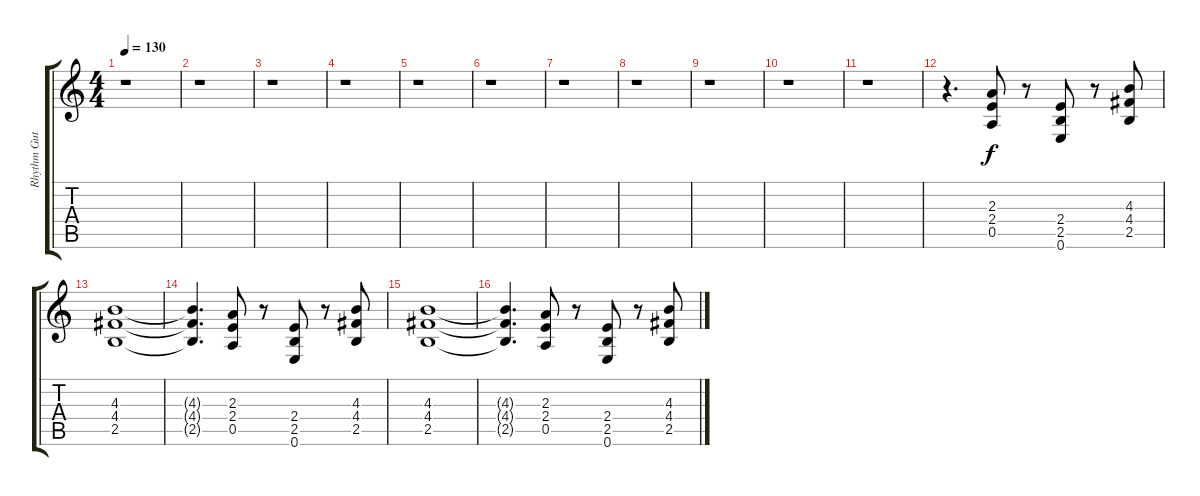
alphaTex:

\track ("Rhythm Gutar 1" "Rhythm Gut") {instrument overdrivenguitar}
\staff {score tabs}
\tuning (E4 B3 G3 D3 A2 E2) {hide}
\ts (4 4)
\tempo 130
\clef g2
\ks c
r.1{dy f} |
r.1 |
r.1 |
r.1 |
r.1 |
r.1 |
r.1 |
r.1 |
r.1 |
r.1 |
r.1 |
r.4{d} (2.3 2.4 0.5).8 r.8 (2.4 2.5 0.6).8 r.8 (4.3 4.4 2.5).8 |
(4.3 4.4 2.5).1 |
(4.3{t} 4.4{t} 2.5{t}).4{d} (2.3 2.4 0.5).8 r.8 (2.4 2.5 0.6).8 r.8 (4.3 4.4 2.5).8 |
(4.3 4.4 2.5).1 |
(4.3{t} 4.4{t} 2.5{t}).4{d} (2.3 2.4 0.5).8 r.8 (2.4 2.5 0.6).8 r.8 (4.3 4.4 2.5).8
